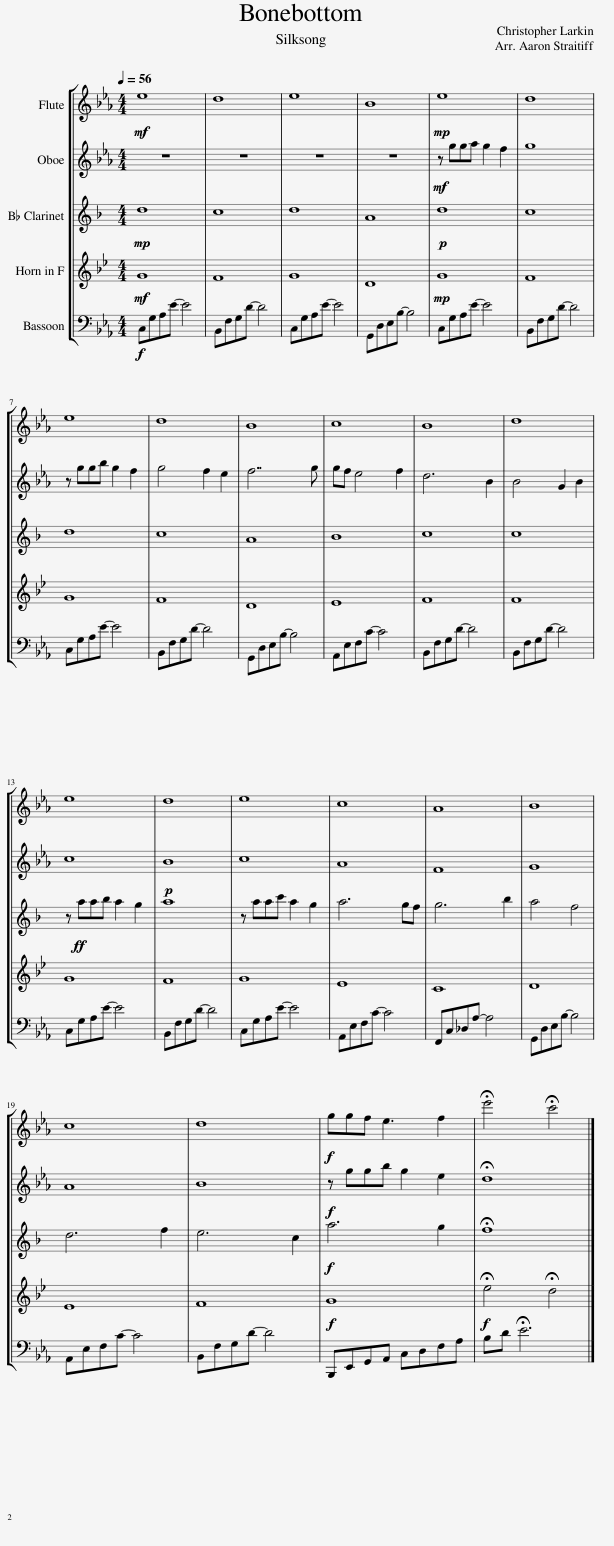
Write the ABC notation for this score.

X:1
%%score [ 1 2 3 4 5 ]
L:1/8
Q:1/4=56
M:4/4
I:linebreak $
K:Eb
V:1 treble
V:2 treble
V:3 treble transpose=-2
V:4 treble transpose=-7
V:5 bass
V:1
!mf! e8 | d8 | e8 | B8 |!mp! e8 | %5
 d8 |$ e8 | d8 | B8 | c8 | %10
 B8 | d8 |$ e8 | d8 | e8 | %15
 c8 | A8 | B8 |$ c8 | d8 | %20
!f! ggf e3 f2 | !fermata!e'4 !fermata!c'4 |] %22
V:2
 z8 | z8 | z8 | z8 |!mf! z gga g2 f2 | %5
 g8 |$ z ggb g2 f2 | g4 f2 e2 | f7 g | gf e4 f2 | %10
 d6 B2 | B4 G2 B2 |$ c8 |!p! B8 | c8 | %15
 A8 | F8 | G8 |$ A8 | B8 | %20
!f! z ggb g2 e2 | !fermata!d8 |] %22
V:3
[K:F]!mp! d8 | c8 | d8 | A8 |!p! d8 | %5
 c8 |$ d8 | c8 | A8 | B8 | %10
 c8 | c8 |$ z!ff! aab a2 g2 | a8 | z aac' a2 g2 | %15
 a6 gf | g6 b2 | a4 f4 |$ d6 f2 | e6 c2 | %20
!f! a6 g2 | !fermata!f8 |] %22
V:4
[K:Bb]!mf! G8 | F8 | G8 | D8 |!mp! G8 | %5
 F8 |$ G8 | F8 | D8 | E8 | %10
 F8 | F8 |$ G8 | F8 | G8 | %15
 E8 | C8 | D8 |$ E8 | F8 | %20
!f! G8 |!f! !fermata!e4 !fermata!d4 |] %22
V:5
!f! C,G,A,E- E4 | B,,F,G,D- D4 | C,G,A,E- E4 | G,,D,E,B,- B,4 | C,G,A,E- E4 | %5
 B,,F,G,D- D4 |$ C,G,A,E- E4 | B,,F,G,D- D4 | G,,D,E,B,- B,4 | A,,E,F,C- C4 | %10
 B,,F,G,D- D4 | B,,F,G,D- D4 |$ C,G,A,E- E4 | B,,F,G,D- D4 | C,G,A,E- E4 | %15
 A,,E,F,C- C4 | F,,C,_D,A,- A,4 | G,,D,E,B,- B,4 |$ A,,E,F,C- C4 | B,,F,G,D- D4 | %20
 B,,,E,,G,,A,, C,D,F,A, | B,!fermata!D !fermata!E6 |] %22
